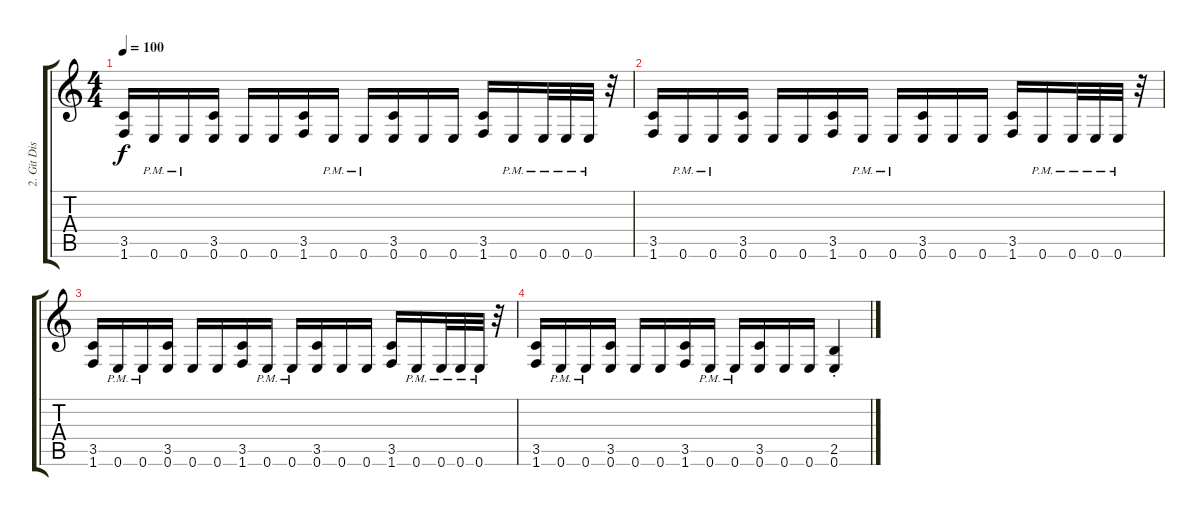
\track ("2. Git Dist" "2. Git Dis") {instrument distortionguitar}
\staff {score tabs}
\tuning (E4 B3 G3 D3 A2 E2) {hide}
\ts (4 4)
\tempo 100
\clef g2
\ks c
(3.5 1.6).16{dy f} 0.6{pm}.16 0.6{pm}.16 (3.5 0.6).16 0.6.16 0.6.16 (3.5 1.6).16 0.6{pm}.16 0.6{pm}.16 (3.5 0.6).16 0.6.16 0.6.16 (3.5 1.6).16 0.6{pm}.16 0.6{pm}.32 0.6{pm}.32 0.6{pm}.32 r.32 |
(3.5 1.6).16 0.6{pm}.16 0.6{pm}.16 (3.5 0.6).16 0.6.16 0.6.16 (3.5 1.6).16 0.6{pm}.16 0.6{pm}.16 (3.5 0.6).16 0.6.16 0.6.16 (3.5 1.6).16 0.6{pm}.16 0.6{pm}.32 0.6{pm}.32 0.6{pm}.32 r.32 |
(3.5 1.6).16 0.6{pm}.16 0.6{pm}.16 (3.5 0.6).16 0.6.16 0.6.16 (3.5 1.6).16 0.6{pm}.16 0.6{pm}.16 (3.5 0.6).16 0.6.16 0.6.16 (3.5 1.6).16 0.6{pm}.16 0.6{pm}.32 0.6{pm}.32 0.6{pm}.32 r.32 |
(3.5 1.6).16 0.6{pm}.16 0.6{pm}.16 (3.5 0.6).16 0.6.16 0.6.16 (3.5 1.6).16 0.6{pm}.16 0.6{pm}.16 (3.5 0.6).16 0.6.16 0.6.16 (2.5{st} 0.6{st}).4
